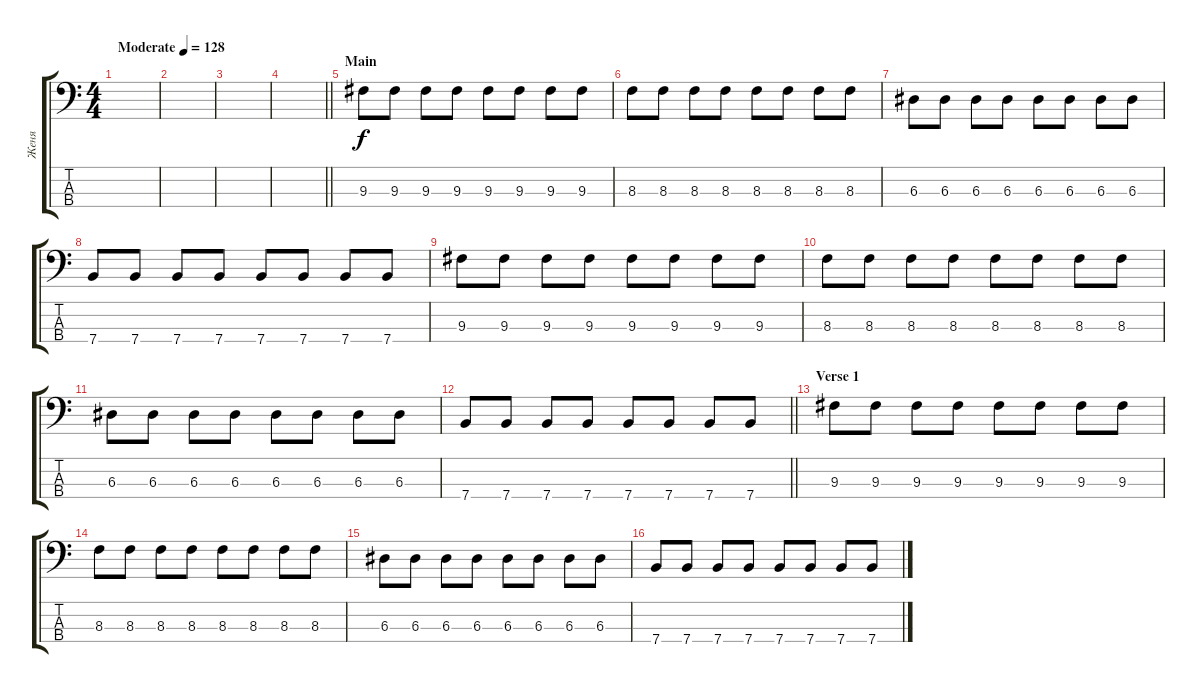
\track ("Женя" "Женя") {instrument electricbassfinger}
\staff {score tabs}
\tuning (G2 D2 A1 E1) {hide}
\ts (4 4)
\tempo (128 "Moderate")
\clef f4
\ks c
|
|
|
\barLineRight lightlight
|
\section ("" "Main")
9.3.8 9.3.8 9.3.8 9.3.8 9.3.8 9.3.8 9.3.8 9.3.8 |
8.3.8 8.3.8 8.3.8 8.3.8 8.3.8 8.3.8 8.3.8 8.3.8 |
6.3.8 6.3.8 6.3.8 6.3.8 6.3.8 6.3.8 6.3.8 6.3.8 |
7.4.8 7.4.8 7.4.8 7.4.8 7.4.8 7.4.8 7.4.8 7.4.8 |
9.3.8 9.3.8 9.3.8 9.3.8 9.3.8 9.3.8 9.3.8 9.3.8 |
8.3.8 8.3.8 8.3.8 8.3.8 8.3.8 8.3.8 8.3.8 8.3.8 |
6.3.8 6.3.8 6.3.8 6.3.8 6.3.8 6.3.8 6.3.8 6.3.8 |
\barLineRight lightlight
7.4.8 7.4.8 7.4.8 7.4.8 7.4.8 7.4.8 7.4.8 7.4.8 |
\section ("" "Verse 1")
9.3.8 9.3.8 9.3.8 9.3.8 9.3.8 9.3.8 9.3.8 9.3.8 |
8.3.8 8.3.8 8.3.8 8.3.8 8.3.8 8.3.8 8.3.8 8.3.8 |
6.3.8 6.3.8 6.3.8 6.3.8 6.3.8 6.3.8 6.3.8 6.3.8 |
7.4.8 7.4.8 7.4.8 7.4.8 7.4.8 7.4.8 7.4.8 7.4.8
